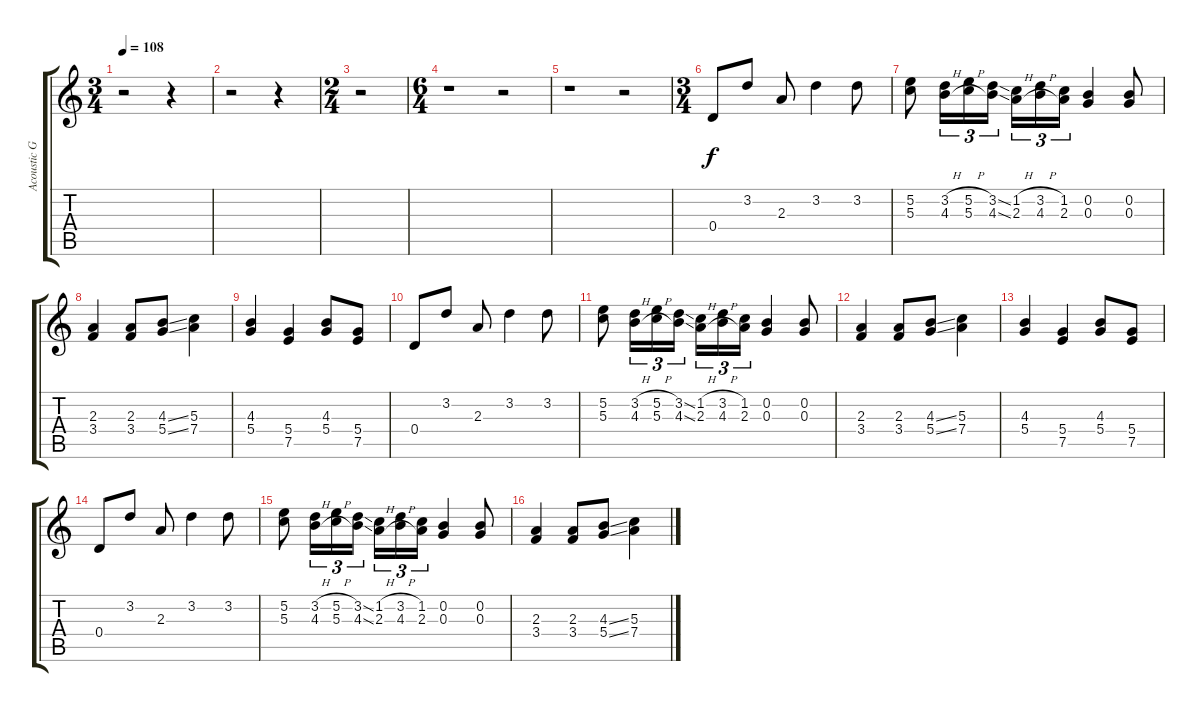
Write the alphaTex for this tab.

\track ("Acoustic Guitar (Riff A1)" "Acoustic G") {instrument acousticguitarsteel}
\staff {score tabs}
\tuning (E4 B3 G3 D3 A2 E2) {hide}
\ts (3 4)
\tempo 108
\clef g2
\ks c
r.2{dy f} r.4 |
r.2 r.4 |
\ts (2 4)
r.2 |
\ts (6 4)
r.1 r.2 |
r.1 r.2 |
\ts (3 4)
0.4.8 3.2.8 2.3.8 3.2.4 3.2.8 |
(5.2 5.3).8 (3.2{h} 4.3{h}).16{tu (3 2)} (5.2{h} 5.3{h}).16{tu (3 2)} (3.2{ss} 4.3{ss}).16{tu (3 2)} (1.2{h} 2.3{h}).16{tu (3 2)} (3.2{h} 4.3{h}).16{tu (3 2)} (1.2 2.3).16{tu (3 2)} (0.2 0.3).4 (0.2 0.3).8 |
(2.3 3.4).4 (2.3 3.4).8 (4.3{ss} 5.4{ss}).8 (5.3 7.4).4 |
(4.3 5.4).4 (5.4 7.5).4 (4.3 5.4).8 (5.4 7.5).8 |
0.4.8 3.2.8 2.3.8 3.2.4 3.2.8 |
(5.2 5.3).8 (3.2{h} 4.3{h}).16{tu (3 2)} (5.2{h} 5.3{h}).16{tu (3 2)} (3.2{ss} 4.3{ss}).16{tu (3 2)} (1.2{h} 2.3{h}).16{tu (3 2)} (3.2{h} 4.3{h}).16{tu (3 2)} (1.2 2.3).16{tu (3 2)} (0.2 0.3).4 (0.2 0.3).8 |
(2.3 3.4).4 (2.3 3.4).8 (4.3{ss} 5.4{ss}).8 (5.3 7.4).4 |
(4.3 5.4).4 (5.4 7.5).4 (4.3 5.4).8 (5.4 7.5).8 |
0.4.8 3.2.8 2.3.8 3.2.4 3.2.8 |
(5.2 5.3).8 (3.2{h} 4.3{h}).16{tu (3 2)} (5.2{h} 5.3{h}).16{tu (3 2)} (3.2{ss} 4.3{ss}).16{tu (3 2)} (1.2{h} 2.3{h}).16{tu (3 2)} (3.2{h} 4.3{h}).16{tu (3 2)} (1.2 2.3).16{tu (3 2)} (0.2 0.3).4 (0.2 0.3).8 |
(2.3 3.4).4 (2.3 3.4).8 (4.3{ss} 5.4{ss}).8 (5.3 7.4).4
